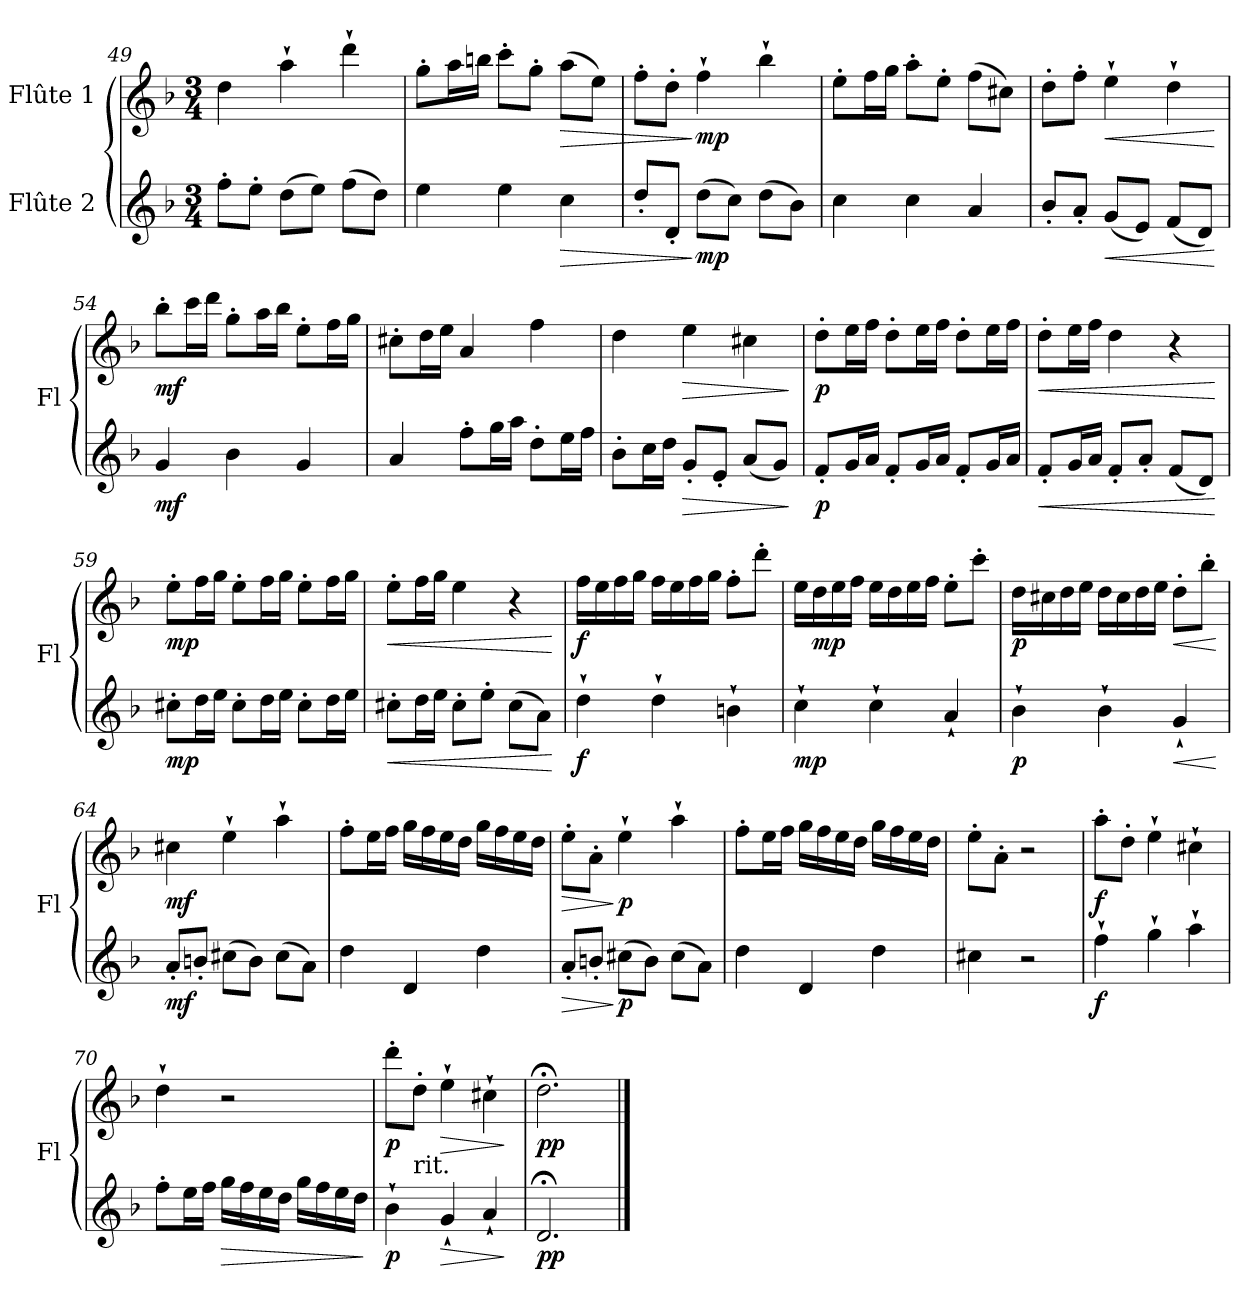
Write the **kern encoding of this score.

**kern	**dynam	**kern	**dynam
*part2	*part2	*part1	*part1
*staff2	*staff2	*staff1	*staff1
*I"Flûte 2	*	*I"Flûte 1	*
*I'Fl	*	*I'Fl	*
*clefG2	*	*clefG2	*
*k[b-]	*	*k[b-]	*
*M3/4	*	*M3/4	*
=49	=49	=49	=49
8ff'\L	.	4dd\	.
8ee'\J	.	.	.
(>8dd\L	.	4aa`\	.
8ee\J)	.	.	.
(>8ff\L	.	4ddd`\	.
8dd\J)	.	.	.
=50	=50	=50	=50
4ee\	.	8gg'\L	.
.	.	16aa\L	.
.	.	16bbn\JJ	.
4ee\	.	8ccc'\L	.
.	.	8gg'\J	.
!	!LO:HP:b	!	!LO:HP:b
4cc\	>	(>8aa\L	>
.	.	8ee\J)	.
=51	=51	=51	=51
8dd'/L	.	8ff'\L	.
8d'/J	.	8dd'\J	.
!	!LO:DY:n=1:b	!	!LO:DY:n=1:b
(>8dd\L	] mp	4ff`\	] mp
8cc\J)	.	.	.
(>8dd\L	.	4bb-`\	.
8b-\J)	.	.	.
=52	=52	=52	=52
4cc\	.	8ee'\L	.
.	.	16ff\L	.
.	.	16gg\JJ	.
4cc\	.	8aa'\L	.
.	.	8ee'\J	.
4a/	.	(>8ff\L	.
.	.	8cc#X\J)	.
=53	=53	=53	=53
8b-'/L	.	8dd'\L	.
8a'/J	.	8ff'\J	.
!	!LO:HP:b	!	!LO:HP:b
(<8g/L	<	4ee`\	<
8e/J)	.	.	.
(<8f/L	.	4dd`\	.
8d/J)	.	.	.
.	[	.	[
!!LO:LB:g=z
=54	=54	=54	=54
!	!LO:DY:b	!	!LO:DY:b
4g/	mf	8bb-'\L	mf
.	.	16ccc\L	.
.	.	16ddd\JJ	.
4b-\	.	8gg'\L	.
.	.	16aa\L	.
.	.	16bb-\JJ	.
4g/	.	8ee'\L	.
.	.	16ff\L	.
.	.	16gg\JJ	.
=55	=55	=55	=55
4a/	.	8cc#X'\L	.
.	.	16dd\L	.
.	.	16ee\JJ	.
8ff'\L	.	4a/	.
16gg\L	.	.	.
16aa\JJ	.	.	.
8dd'\L	.	4ff\	.
16ee\L	.	.	.
16ff\JJ	.	.	.
=56	=56	=56	=56
8b-'\L	.	4dd\	.
16cc\L	.	.	.
16dd\JJ	.	.	.
!	!LO:HP:b	!	!LO:HP:b
8g'/L	>	4ee\	>
8e'/J	.	.	.
(<8a/L	.	4cc#X\	.
8g/J)	.	.	.
.	]	.	]
=57	=57	=57	=57
!	!LO:DY:b	!	!LO:DY:b
8f'/L	p	8dd'\L	p
16g/L	.	16ee\L	.
16a/JJ	.	16ff\JJ	.
8f'/L	.	8dd'\L	.
16g/L	.	16ee\L	.
16a/JJ	.	16ff\JJ	.
8f'/L	.	8dd'\L	.
16g/L	.	16ee\L	.
16a/JJ	.	16ff\JJ	.
=58	=58	=58	=58
!	!LO:HP:b	!	!LO:HP:b
8f'/L	<	8dd'\L	<
16g/L	.	16ee\L	.
16a/JJ	.	16ff\JJ	.
8f'/L	.	4dd\	.
8a'/J	.	.	.
(<8f/L	.	4r	.
8d/J)	.	.	.
.	[	.	[
!!LO:LB:g=z
=59	=59	=59	=59
!	!LO:DY:b	!	!LO:DY:b
8cc#X'\L	mp	8ee'\L	mp
16dd\L	.	16ff\L	.
16ee\JJ	.	16gg\JJ	.
8cc#'\L	.	8ee'\L	.
16dd\L	.	16ff\L	.
16ee\JJ	.	16gg\JJ	.
8cc#'\L	.	8ee'\L	.
16dd\L	.	16ff\L	.
16ee\JJ	.	16gg\JJ	.
=60	=60	=60	=60
!	!LO:HP:b	!	!LO:HP:b
8cc#X'\L	<	8ee'\L	<
16dd\L	.	16ff\L	.
16ee\JJ	.	16gg\JJ	.
8cc#'\L	.	4ee\	.
8ee'\J	.	.	.
(>8cc#\L	.	4r	.
8a\J)	.	.	.
.	[	.	[
=61	=61	=61	=61
!	!LO:DY:b	!	!LO:DY:b
4dd`\	f	16ff\LL	f
.	.	16ee\	.
.	.	16ff\	.
.	.	16gg\JJ	.
4dd`\	.	16ff\LL	.
.	.	16ee\	.
.	.	16ff\	.
.	.	16gg\JJ	.
4bn`\	.	8ff'\L	.
.	.	8ddd'\J	.
=62	=62	=62	=62
!	!LO:DY:b	!	!
4cc`\	mp	16ee\LL	.
!	!	!	!LO:DY:b
.	.	16dd\	mp
.	.	16ee\	.
.	.	16ff\JJ	.
4cc`\	.	16ee\LL	.
.	.	16dd\	.
.	.	16ee\	.
.	.	16ff\JJ	.
4a`/	.	8ee'\L	.
.	.	8ccc'\J	.
=63	=63	=63	=63
!	!LO:DY:b	!	!LO:DY:b
4b-`\	p	16dd\LL	p
.	.	16cc#X\	.
.	.	16dd\	.
.	.	16ee\JJ	.
4b-`\	.	16dd\LL	.
.	.	16cc#\	.
.	.	16dd\	.
.	.	16ee\JJ	.
!	!LO:HP:b	!	!LO:HP:b
4g`/	<	8dd'\L	<
.	.	8bb-'\J	.
.	[	.	[
!!LO:LB:g=z
=64	=64	=64	=64
!	!LO:DY:b	!	!LO:DY:b
8a'/L	mf	4cc#X\	mf
8bn'/J	.	.	.
(>8cc#X\L	.	4ee`\	.
8b\J)	.	.	.
(>8cc#\L	.	4aa`\	.
8a\J)	.	.	.
=65	=65	=65	=65
4dd\	.	8ff'\L	.
.	.	16ee\L	.
.	.	16ff\JJ	.
4d/	.	16gg\LL	.
.	.	16ff\	.
.	.	16ee\	.
.	.	16dd\JJ	.
4dd\	.	16gg\LL	.
.	.	16ff\	.
.	.	16ee\	.
.	.	16dd\JJ	.
=66	=66	=66	=66
!	!LO:HP:b	!	!LO:HP:b
8a'/L	>	8ee'\L	>
8bn'/J	.	8a'\J	.
!	!LO:DY:n=1:b	!	!LO:DY:n=1:b
(>8cc#X\L	] p	4ee`\	] p
8b\J)	.	.	.
(>8cc#\L	.	4aa`\	.
8a\J)	.	.	.
=67	=67	=67	=67
4dd\	.	8ff'\L	.
.	.	16ee\L	.
.	.	16ff\JJ	.
4d/	.	16gg\LL	.
.	.	16ff\	.
.	.	16ee\	.
.	.	16dd\JJ	.
4dd\	.	16gg\LL	.
.	.	16ff\	.
.	.	16ee\	.
.	.	16dd\JJ	.
!!LO:LB:g=z
=68	=68	=68	=68
4cc#X\	.	8ee'\L	.
.	.	8a'\J	.
2r	.	2r	.
=69	=69	=69	=69
!	!LO:DY:b	!	!LO:DY:b
4ff`\	f	8aa'\L	f
.	.	8dd'\J	.
4gg`\	.	4ee`\	.
4aa`\	.	4cc#X`\	.
=70	=70	=70	=70
8ff'\L	.	4dd`\	.
16ee\L	.	.	.
16ff\JJ	.	.	.
!	!LO:HP:b	!	!
16gg\LL	>	2r	.
16ff\	.	.	.
16ee\	.	.	.
16dd\JJ	.	.	.
16gg\LL	.	.	.
16ff\	.	.	.
16ee\	.	.	.
16dd\JJ	.	.	.
.	]	.	.
=71	=71	=71	=71
!	!LO:DY:b	!	!LO:DY:b
4b-`\	p	8ddd'\L	p
*	*	*MM90	*
!	!	!LO:TX:b:t=rit.	!
.	.	8dd'\J	.
*	*	*MM70	*
!	!LO:HP:b	!	!LO:HP:b
4g`/	>	4ee`\	>
4a`/	.	4cc#X`\	.
.	]	.	]
=72	=72	=72	=72
*	*	*MM60	*
!	!LO:DY:b	!	!LO:DY:b
2.d;</	pp	2.dd;<\	pp
==	==	==	==
*-	*-	*-	*-
